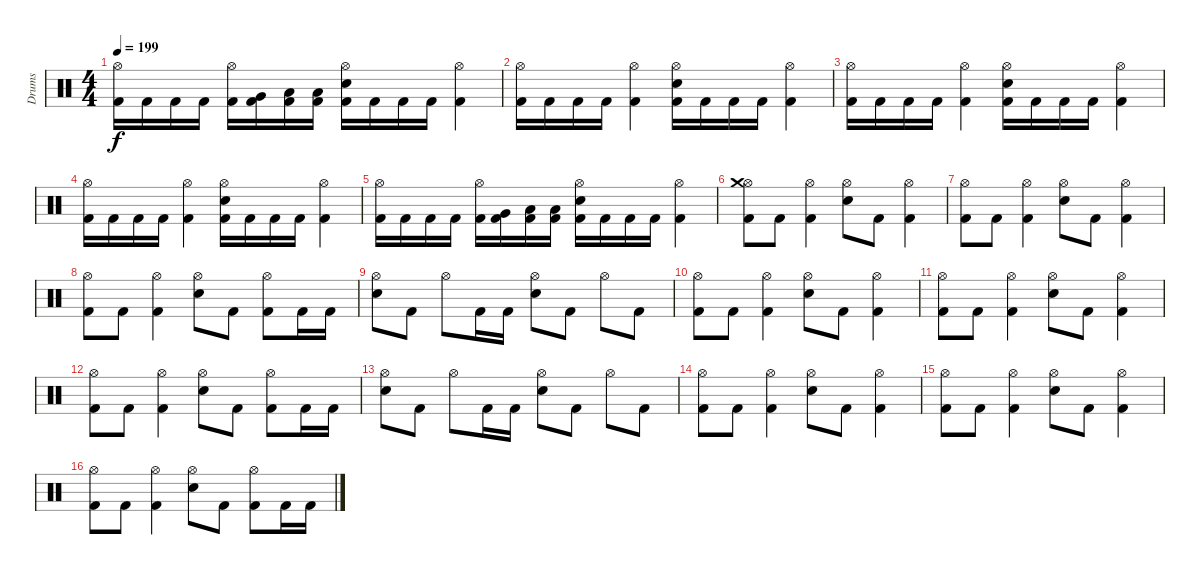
\track ("Drums" "Drums") {instrument percussion}
\staff {score}
\articulation defaults
\ts (4 4)
\tempo 199
\clef neutral
\ks c
("Hi-Hat (open)" "Kick (hit) 2").16{dy f} "Kick (hit) 2".16 "Kick (hit) 2".16 "Kick (hit) 2".16 ("Hi-Hat (open)" "Kick (hit) 2").16 ("Kick (hit) 2" "Very Low Tom (hit)").16 ("Kick (hit) 2" "Low Floor Tom (hit)").16 ("Kick (hit) 2" "Low Floor Tom (hit)").16 ("Hi-Hat (open)" "Kick (hit) 2" "Snare (hit) 2").16 "Kick (hit) 2".16 "Kick (hit) 2".16 "Kick (hit) 2".16 ("Hi-Hat (open)" "Kick (hit) 2").4 |
("Hi-Hat (open)" "Kick (hit) 2").16 "Kick (hit) 2".16 "Kick (hit) 2".16 "Kick (hit) 2".16 ("Hi-Hat (open)" "Kick (hit) 2").4 ("Hi-Hat (open)" "Kick (hit) 2" "Snare (hit) 2").16 "Kick (hit) 2".16 "Kick (hit) 2".16 "Kick (hit) 2".16 ("Hi-Hat (open)" "Kick (hit) 2").4 |
("Hi-Hat (open)" "Kick (hit) 2").16 "Kick (hit) 2".16 "Kick (hit) 2".16 "Kick (hit) 2".16 ("Hi-Hat (open)" "Kick (hit) 2").4 ("Hi-Hat (open)" "Kick (hit) 2" "Snare (hit) 2").16 "Kick (hit) 2".16 "Kick (hit) 2".16 "Kick (hit) 2".16 ("Hi-Hat (open)" "Kick (hit) 2").4 |
("Hi-Hat (open)" "Kick (hit) 2").16 "Kick (hit) 2".16 "Kick (hit) 2".16 "Kick (hit) 2".16 ("Hi-Hat (open)" "Kick (hit) 2").4 ("Hi-Hat (open)" "Kick (hit) 2" "Snare (hit) 2").16 "Kick (hit) 2".16 "Kick (hit) 2".16 "Kick (hit) 2".16 ("Hi-Hat (open)" "Kick (hit) 2").4 |
("Hi-Hat (open)" "Kick (hit) 2").16 "Kick (hit) 2".16 "Kick (hit) 2".16 "Kick (hit) 2".16 ("Hi-Hat (open)" "Kick (hit) 2").16 ("Kick (hit) 2" "Very Low Tom (hit)").16 ("Kick (hit) 2" "Low Floor Tom (hit)").16 ("Kick (hit) 2" "Low Floor Tom (hit)").16 ("Hi-Hat (open)" "Kick (hit) 2" "Snare (hit) 2").16 "Kick (hit) 2".16 "Kick (hit) 2".16 "Kick (hit) 2".16 ("Hi-Hat (open)" "Kick (hit) 2").4 |
("Hi-Hat (open)" "Kick (hit) 2" "Crash medium (hit)").8 "Kick (hit) 2".8 ("Hi-Hat (open)" "Kick (hit) 2").4 ("Hi-Hat (open)" "Snare (hit) 2").8 "Kick (hit) 2".8 ("Hi-Hat (open)" "Kick (hit) 2").4 |
("Hi-Hat (open)" "Kick (hit) 2").8 "Kick (hit) 2".8 ("Hi-Hat (open)" "Kick (hit) 2").4 ("Hi-Hat (open)" "Snare (hit) 2").8 "Kick (hit) 2".8 ("Hi-Hat (open)" "Kick (hit) 2").4 |
("Hi-Hat (open)" "Kick (hit) 2").8 "Kick (hit) 2".8 ("Hi-Hat (open)" "Kick (hit) 2").4 ("Hi-Hat (open)" "Snare (hit) 2").8 "Kick (hit) 2".8 ("Hi-Hat (open)" "Kick (hit) 2").8 "Kick (hit) 2".16 "Kick (hit) 2".16 |
("Hi-Hat (open)" "Snare (hit) 2").8 "Kick (hit) 2".8 "Hi-Hat (open)".8 "Kick (hit) 2".16 "Kick (hit) 2".16 ("Hi-Hat (open)" "Snare (hit) 2").8 "Kick (hit) 2".8 "Hi-Hat (open)".8 "Kick (hit) 2".8 |
("Hi-Hat (open)" "Kick (hit) 2").8 "Kick (hit) 2".8 ("Hi-Hat (open)" "Kick (hit) 2").4 ("Hi-Hat (open)" "Snare (hit) 2").8 "Kick (hit) 2".8 ("Hi-Hat (open)" "Kick (hit) 2").4 |
("Hi-Hat (open)" "Kick (hit) 2").8 "Kick (hit) 2".8 ("Hi-Hat (open)" "Kick (hit) 2").4 ("Hi-Hat (open)" "Snare (hit) 2").8 "Kick (hit) 2".8 ("Hi-Hat (open)" "Kick (hit) 2").4 |
("Hi-Hat (open)" "Kick (hit) 2").8 "Kick (hit) 2".8 ("Hi-Hat (open)" "Kick (hit) 2").4 ("Hi-Hat (open)" "Snare (hit) 2").8 "Kick (hit) 2".8 ("Hi-Hat (open)" "Kick (hit) 2").8 "Kick (hit) 2".16 "Kick (hit) 2".16 |
("Hi-Hat (open)" "Snare (hit) 2").8 "Kick (hit) 2".8 "Hi-Hat (open)".8 "Kick (hit) 2".16 "Kick (hit) 2".16 ("Hi-Hat (open)" "Snare (hit) 2").8 "Kick (hit) 2".8 "Hi-Hat (open)".8 "Kick (hit) 2".8 |
("Hi-Hat (open)" "Kick (hit) 2").8 "Kick (hit) 2".8 ("Hi-Hat (open)" "Kick (hit) 2").4 ("Hi-Hat (open)" "Snare (hit) 2").8 "Kick (hit) 2".8 ("Hi-Hat (open)" "Kick (hit) 2").4 |
("Hi-Hat (open)" "Kick (hit) 2").8 "Kick (hit) 2".8 ("Hi-Hat (open)" "Kick (hit) 2").4 ("Hi-Hat (open)" "Snare (hit) 2").8 "Kick (hit) 2".8 ("Hi-Hat (open)" "Kick (hit) 2").4 |
("Hi-Hat (open)" "Kick (hit) 2").8 "Kick (hit) 2".8 ("Hi-Hat (open)" "Kick (hit) 2").4 ("Hi-Hat (open)" "Snare (hit) 2").8 "Kick (hit) 2".8 ("Hi-Hat (open)" "Kick (hit) 2").8 "Kick (hit) 2".16 "Kick (hit) 2".16
